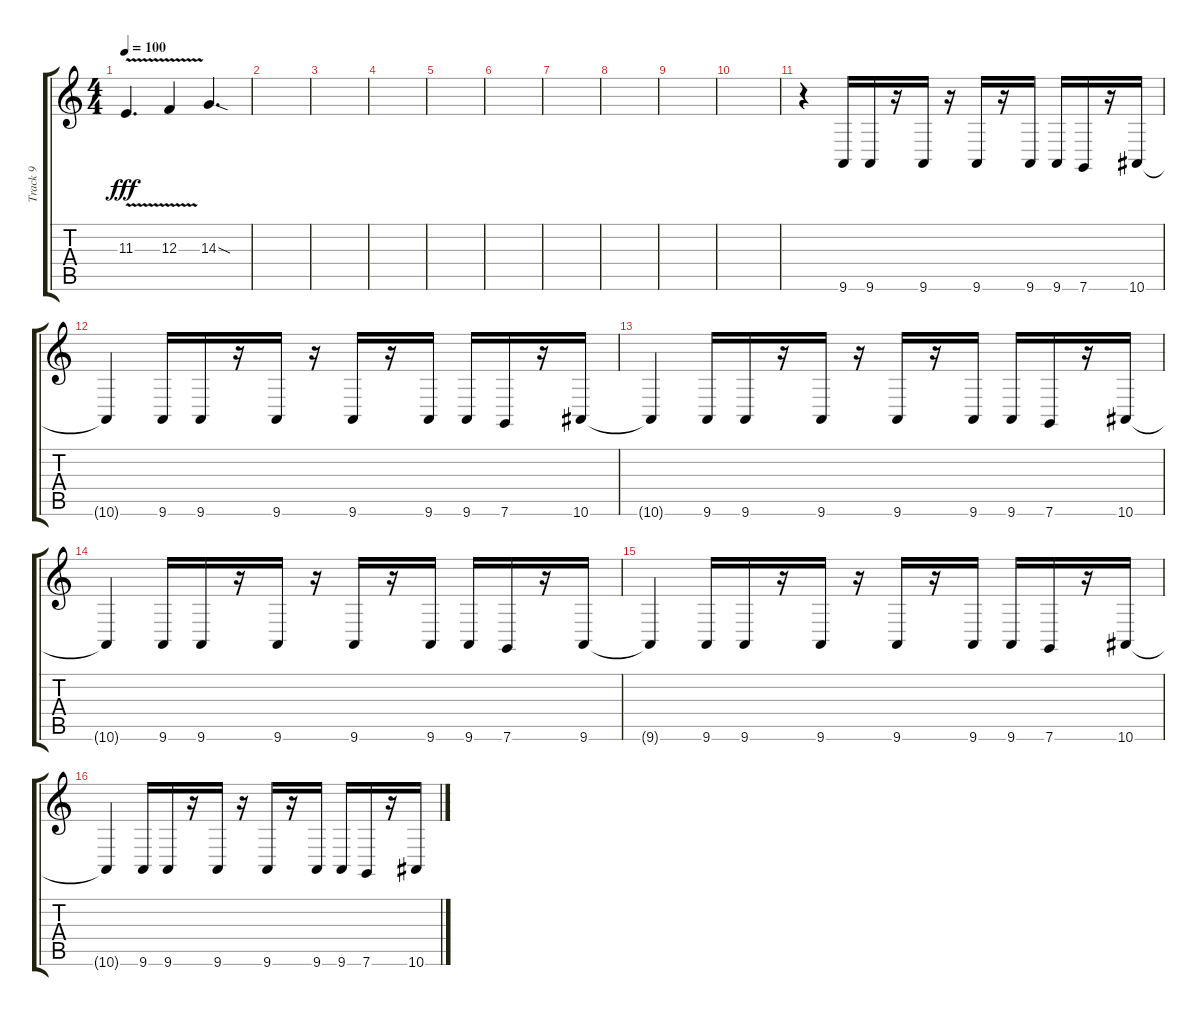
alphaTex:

\track ("Track 9" "Track 9") {instrument lead2sawtooth}
\staff {score tabs}
\tuning (D4 A3 F3 C3 G2 C2) {hide}
\ts (4 4)
\tempo 100
\clef g2
\ks c
11.3{v}.4{d dy fff} 12.3{v}.4 14.3{sod}.4{d} |
|
|
|
|
|
|
|
|
|
r.4 9.6.16 9.6.16 r.16 9.6.16 r.16 9.6.16 r.16 9.6.16 9.6.16 7.6.16 r.16 10.6.16 |
10.6{t}.4 9.6.16 9.6.16 r.16 9.6.16 r.16 9.6.16 r.16 9.6.16 9.6.16 7.6.16 r.16 10.6.16 |
10.6{t}.4 9.6.16 9.6.16 r.16 9.6.16 r.16 9.6.16 r.16 9.6.16 9.6.16 7.6.16 r.16 10.6.16 |
10.6{t}.4 9.6.16 9.6.16 r.16 9.6.16 r.16 9.6.16 r.16 9.6.16 9.6.16 7.6.16 r.16 9.6.16 |
9.6{t}.4 9.6.16 9.6.16 r.16 9.6.16 r.16 9.6.16 r.16 9.6.16 9.6.16 7.6.16 r.16 10.6.16 |
10.6{t}.4 9.6.16 9.6.16 r.16 9.6.16 r.16 9.6.16 r.16 9.6.16 9.6.16 7.6.16 r.16 10.6.16
